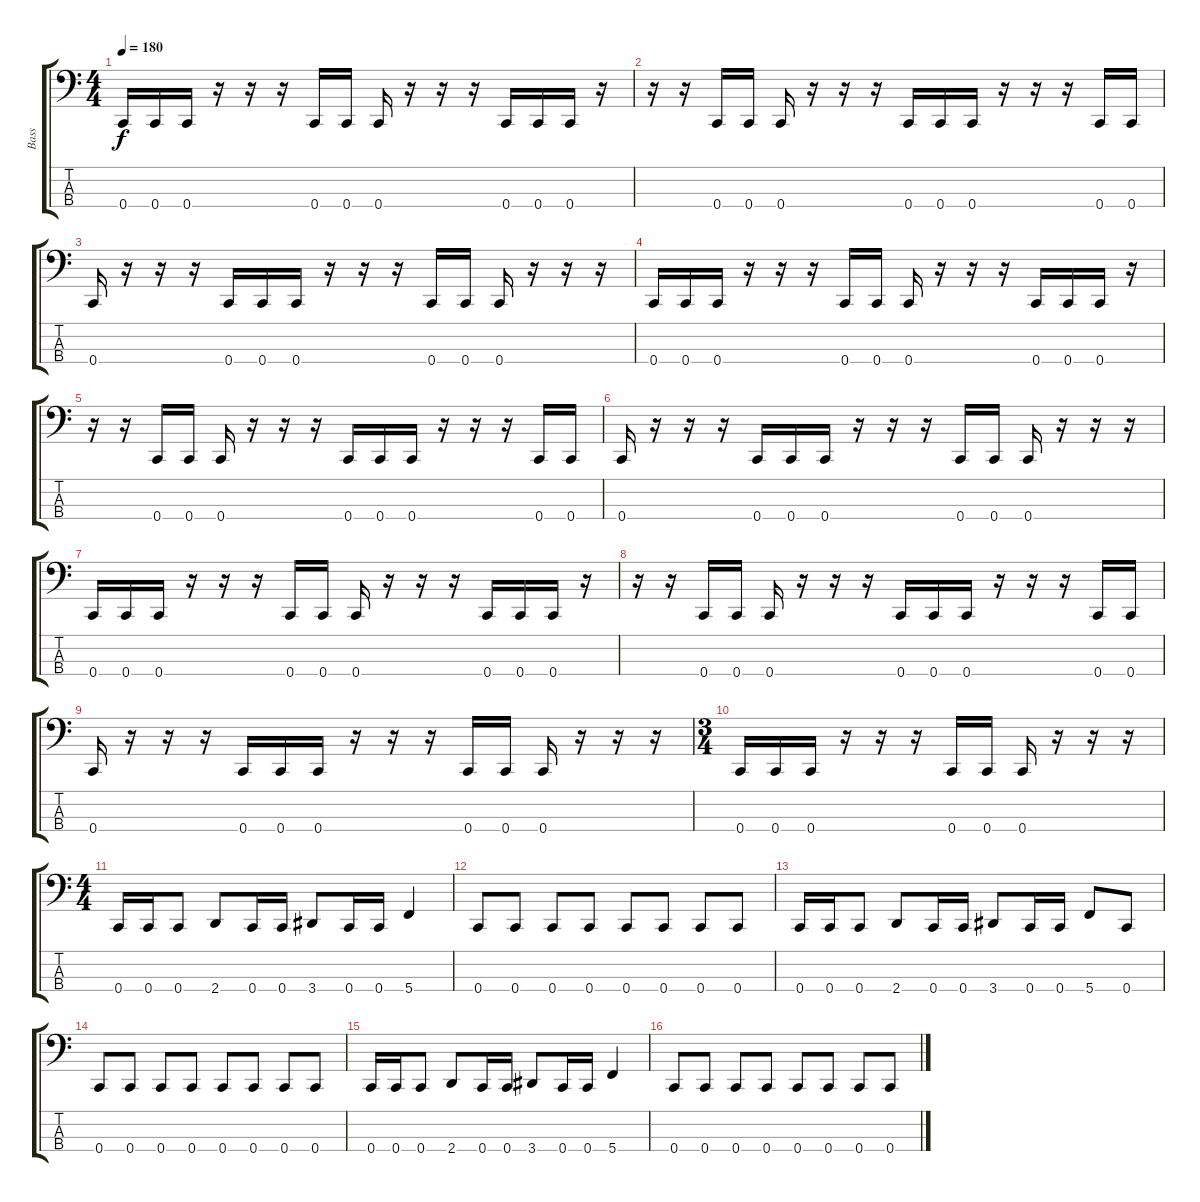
\track ("Bass" "Bass") {instrument electricbasspick}
\staff {score tabs}
\tuning (F2 C2 G1 C1) {hide}
\ts (4 4)
\tempo 180
\clef f4
\ks c
0.4.16{dy f} 0.4.16 0.4.16 r.16 r.16 r.16 0.4.16 0.4.16 0.4.16 r.16 r.16 r.16 0.4.16 0.4.16 0.4.16 r.16 |
r.16 r.16 0.4.16 0.4.16 0.4.16 r.16 r.16 r.16 0.4.16 0.4.16 0.4.16 r.16 r.16 r.16 0.4.16 0.4.16 |
0.4.16 r.16 r.16 r.16 0.4.16 0.4.16 0.4.16 r.16 r.16 r.16 0.4.16 0.4.16 0.4.16 r.16 r.16 r.16 |
0.4.16 0.4.16 0.4.16 r.16 r.16 r.16 0.4.16 0.4.16 0.4.16 r.16 r.16 r.16 0.4.16 0.4.16 0.4.16 r.16 |
r.16 r.16 0.4.16 0.4.16 0.4.16 r.16 r.16 r.16 0.4.16 0.4.16 0.4.16 r.16 r.16 r.16 0.4.16 0.4.16 |
0.4.16 r.16 r.16 r.16 0.4.16 0.4.16 0.4.16 r.16 r.16 r.16 0.4.16 0.4.16 0.4.16 r.16 r.16 r.16 |
0.4.16 0.4.16 0.4.16 r.16 r.16 r.16 0.4.16 0.4.16 0.4.16 r.16 r.16 r.16 0.4.16 0.4.16 0.4.16 r.16 |
r.16 r.16 0.4.16 0.4.16 0.4.16 r.16 r.16 r.16 0.4.16 0.4.16 0.4.16 r.16 r.16 r.16 0.4.16 0.4.16 |
0.4.16 r.16 r.16 r.16 0.4.16 0.4.16 0.4.16 r.16 r.16 r.16 0.4.16 0.4.16 0.4.16 r.16 r.16 r.16 |
\ts (3 4)
0.4.16 0.4.16 0.4.16 r.16 r.16 r.16 0.4.16 0.4.16 0.4.16 r.16 r.16 r.16 |
\ts (4 4)
0.4.16 0.4.16 0.4.8 2.4.8 0.4.16 0.4.16 3.4.8 0.4.16 0.4.16 5.4.4 |
0.4.8 0.4.8 0.4.8 0.4.8 0.4.8 0.4.8 0.4.8 0.4.8 |
0.4.16 0.4.16 0.4.8 2.4.8 0.4.16 0.4.16 3.4.8 0.4.16 0.4.16 5.4.8 0.4.8 |
0.4.8 0.4.8 0.4.8 0.4.8 0.4.8 0.4.8 0.4.8 0.4.8 |
0.4.16 0.4.16 0.4.8 2.4.8 0.4.16 0.4.16 3.4.8 0.4.16 0.4.16 5.4.4 |
0.4.8 0.4.8 0.4.8 0.4.8 0.4.8 0.4.8 0.4.8 0.4.8
